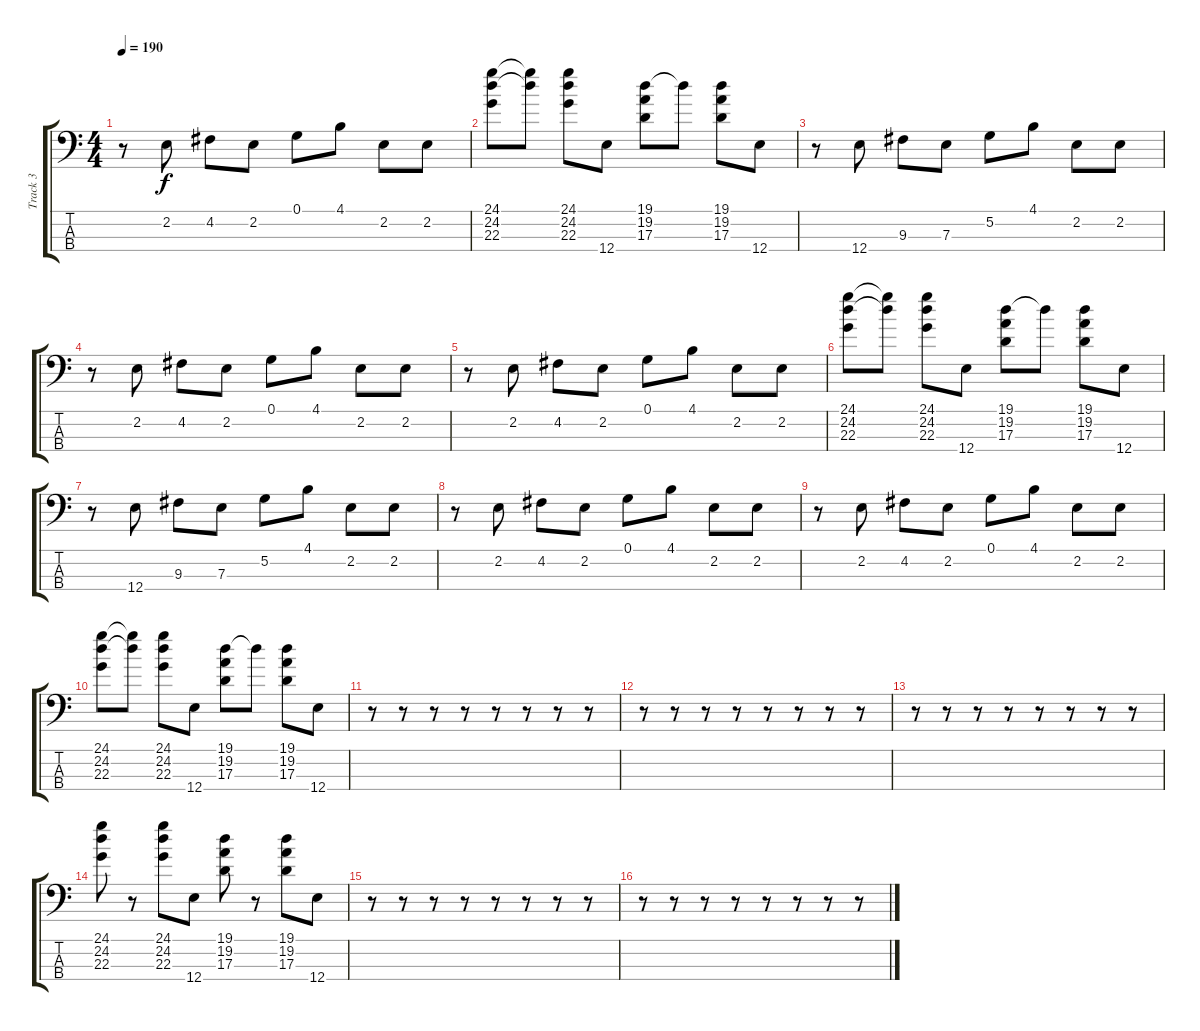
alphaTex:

\track ("Track 3" "Track 3") {instrument electricbassfinger}
\staff {score tabs}
\tuning (G2 D2 A1 E1) {hide}
\ts (4 4)
\tempo 190
\clef f4
\ks c
r.8{dy f} 2.2.8 4.2.8 2.2.8 0.1.8 4.1.8 2.2.8 2.2.8 |
(24.1 24.2 22.3).8 (24.1{t} 24.2{t}).8 (24.1 24.2 22.3).8 12.4.8 (19.1 19.2 17.3).8 19.1{t}.8 (19.1 19.2 17.3).8 12.4.8 |
r.8 12.4.8 9.3.8 7.3.8 5.2.8 4.1.8 2.2.8 2.2.8 |
r.8 2.2.8 4.2.8 2.2.8 0.1.8 4.1.8 2.2.8 2.2.8 |
r.8 2.2.8 4.2.8 2.2.8 0.1.8 4.1.8 2.2.8 2.2.8 |
(24.1 24.2 22.3).8 (24.1{t} 24.2{t}).8 (24.1 24.2 22.3).8 12.4.8 (19.1 19.2 17.3).8 19.1{t}.8 (19.1 19.2 17.3).8 12.4.8 |
r.8 12.4.8 9.3.8 7.3.8 5.2.8 4.1.8 2.2.8 2.2.8 |
r.8 2.2.8 4.2.8 2.2.8 0.1.8 4.1.8 2.2.8 2.2.8 |
r.8 2.2.8 4.2.8 2.2.8 0.1.8 4.1.8 2.2.8 2.2.8 |
(24.1 24.2 22.3).8 (24.1{t} 24.2{t}).8 (24.1 24.2 22.3).8 12.4.8 (19.1 19.2 17.3).8 19.1{t}.8 (19.1 19.2 17.3).8 12.4.8 |
r.8 r.8 r.8 r.8 r.8 r.8 r.8 r.8 |
r.8 r.8 r.8 r.8 r.8 r.8 r.8 r.8 |
r.8 r.8 r.8 r.8 r.8 r.8 r.8 r.8 |
(24.1 24.2 22.3).8 r.8 (24.1 24.2 22.3).8 12.4.8 (19.1 19.2 17.3).8 r.8 (19.1 19.2 17.3).8 12.4.8 |
r.8 r.8 r.8 r.8 r.8 r.8 r.8 r.8 |
r.8 r.8 r.8 r.8 r.8 r.8 r.8 r.8
